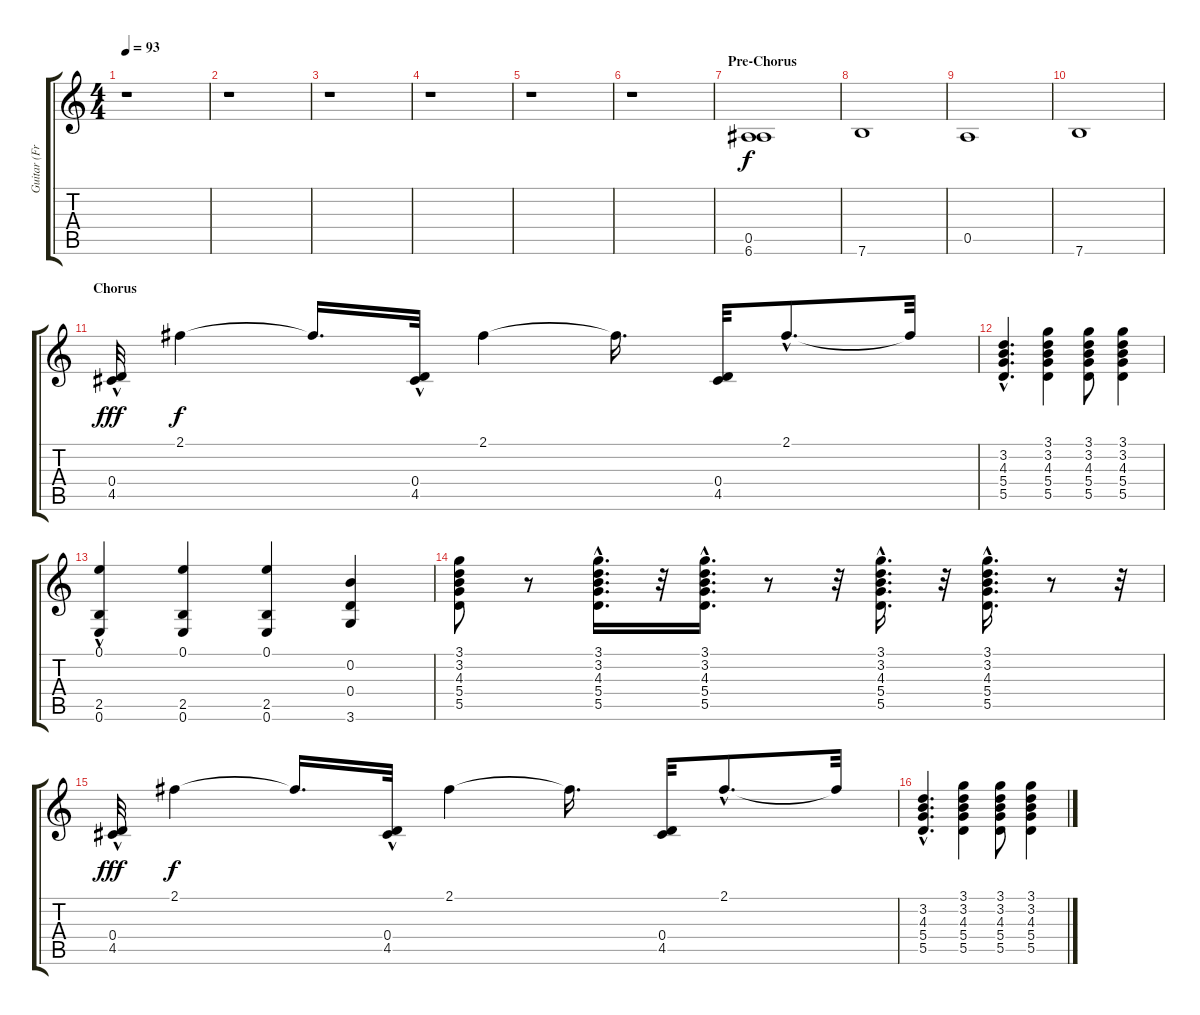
\track ("Guitar (Fran)" "Guitar (Fr") {instrument electricguitarclean}
\staff {score tabs}
\tuning (E4 B3 G3 D3 A2 E2) {hide}
\ts (4 4)
\tempo 93
\clef g2
\ks c
r.1{dy f} |
r.1 |
r.1 |
r.1 |
r.1 |
r.1 |
\section ("" "Pre-Chorus")
(0.5 6.6).1 |
7.6.1 |
0.5.1 |
7.6.1 |
\section ("" "Chorus")
(0.4{hac} 4.5{hac}).32{dy fff} 2.1.4{dy f} 2.1{t}.16{d} (0.4{hac} 4.5{hac}).32 2.1.4 2.1{t}.16{d} (0.4 4.5).32 2.1{hac}.8{d} 2.1{t}.32 |
(3.2{hac} 4.3{hac} 5.4{hac} 5.5{hac}).4{d} (3.1 3.2 4.3 5.4 5.5).4 (3.1 3.2 4.3 5.4 5.5).8 (3.1 3.2 4.3 5.4 5.5).4 |
(0.1 2.5 0.6{hac}).4 (0.1 2.5 0.6).4 (0.1 2.5 0.6).4 (0.2 0.4 3.6).4 |
(3.1 3.2 4.3 5.4 5.5).8 r.8 (3.1{hac} 3.2{hac} 4.3{hac} 5.4{hac} 5.5{hac}).16{d} r.32 (3.1{hac} 3.2{hac} 4.3{hac} 5.4{hac} 5.5{hac}).16{d} r.8 r.32 (3.1{hac} 3.2{hac} 4.3{hac} 5.4{hac} 5.5{hac}).16{d} r.32 (3.1{hac} 3.2{hac} 4.3{hac} 5.4{hac} 5.5{hac}).16{d} r.8 r.32 |
(0.4{hac} 4.5{hac}).32{dy fff} 2.1.4{dy f} 2.1{t}.16{d} (0.4{hac} 4.5{hac}).32 2.1.4 2.1{t}.16{d} (0.4 4.5).32 2.1{hac}.8{d} 2.1{t}.32 |
(3.2{hac} 4.3{hac} 5.4{hac} 5.5{hac}).4{d} (3.1 3.2 4.3 5.4 5.5).4 (3.1 3.2 4.3 5.4 5.5).8 (3.1 3.2 4.3 5.4 5.5).4
